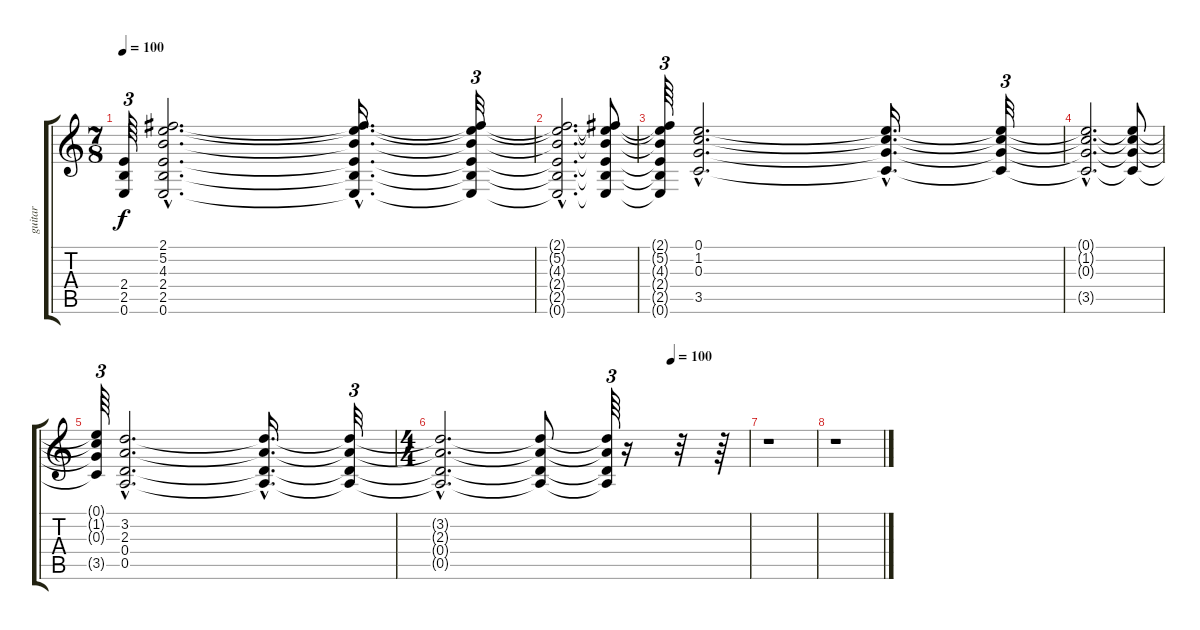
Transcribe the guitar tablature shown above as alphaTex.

\track ("guitar" "guitar") {instrument distortionguitar}
\staff {score tabs}
\tuning (E4 B3 G3 D3 A2 E2) {hide}
\ts (7 8)
\tempo 100
\clef g2
\ks c
(2.4{t} 2.5{t} 0.6{t}).64{tu (3 2) dy f} (2.1{hac} 5.2{hac} 4.3{hac} 2.4{hac} 2.5{hac} 0.6{hac}).2{d} (2.1{hac t} 5.2{hac t} 4.3{hac t} 2.4{hac t} 2.5{hac t} 0.6{hac t}).16{d} (2.1{t} 5.2{t} 4.3{t} 2.4{t} 2.5{t} 0.6{t}).32{tu (3 2)} |
(2.1{hac t} 5.2{hac t} 4.3{hac t} 2.4{hac t} 2.5{hac t} 0.6{hac t}).2{d} (2.1{t} 5.2{t} 4.3{t} 2.4{t} 2.5{t} 0.6{t}).8 |
(2.1{t} 5.2{t} 4.3{t} 2.4{t} 2.5{t} 0.6{t}).64{tu (3 2)} (0.1{hac} 1.2{hac} 0.3{hac} 3.5{hac}).2{d} (0.1{hac t} 1.2{hac t} 0.3{hac t} 3.5{hac t}).16{d} (0.1{t} 1.2{t} 0.3{t} 3.5{t}).32{tu (3 2)} |
(0.1{hac t} 1.2{hac t} 0.3{hac t} 3.5{hac t}).2{d} (0.1{t} 1.2{t} 0.3{t} 3.5{t}).8 |
(0.1{t} 1.2{t} 0.3{t} 3.5{t}).64{tu (3 2)} (3.2{hac} 2.3{hac} 0.4{hac} 0.5{hac}).2{d} (3.2{hac t} 2.3{hac t} 0.4{hac t} 0.5{hac t}).16{d} (3.2{t} 2.3{t} 0.4{t} 0.5{t}).32{tu (3 2)} |
\ts (4 4)
\tempo (100 0.75)
(3.2{hac t} 2.3{hac t} 0.4{hac t} 0.5{hac t}).2{d} (3.2{t} 2.3{t} 0.4{t} 0.5{t}).8 (3.2{t} 2.3{t} 0.4{t} 0.5{t}).64{tu (3 2)} r.16 r.32 r.64 |
r.1 |
r.1
